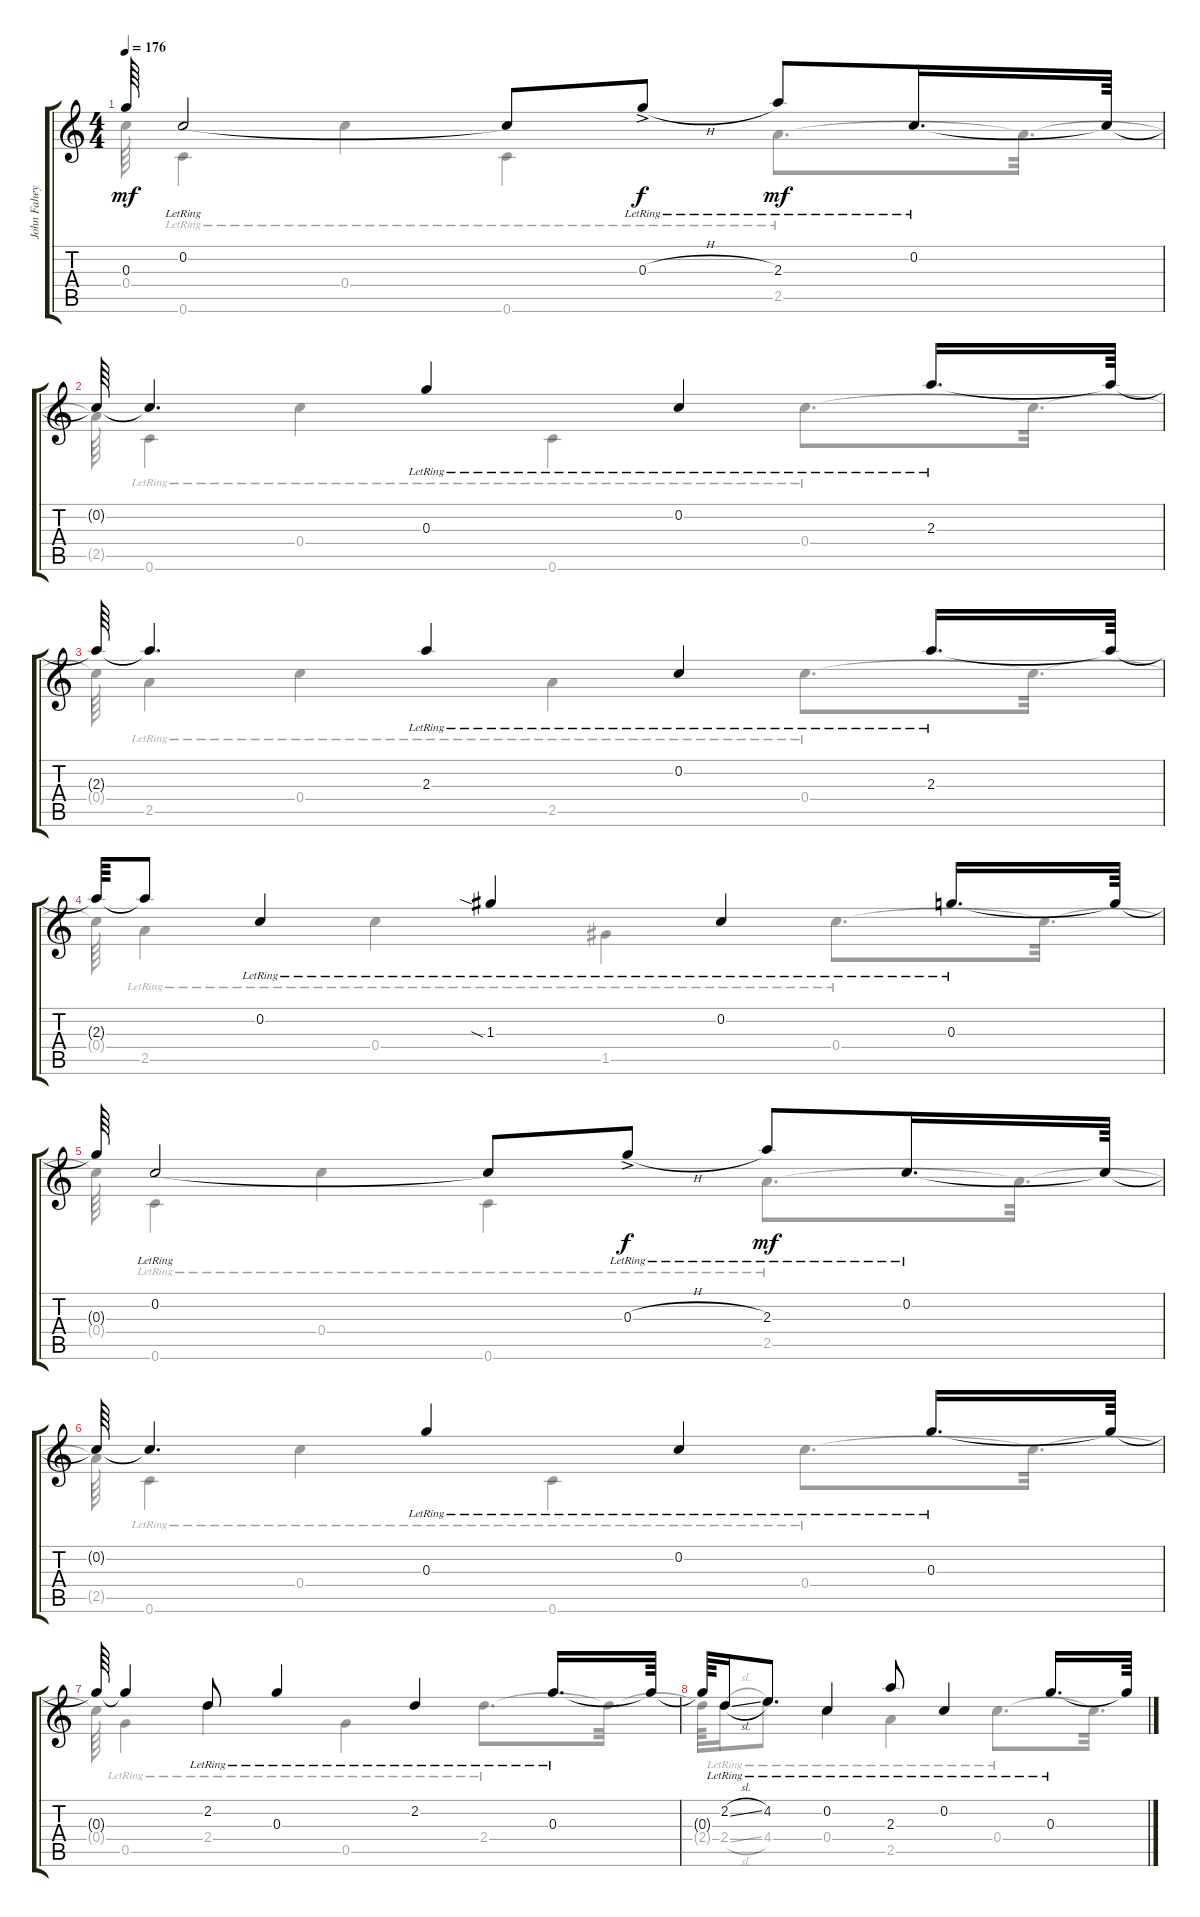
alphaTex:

\track ("John Fahey 12-String Guitar - High Cours" "John Fahey") {instrument acousticguitarsteel}
\staff {score tabs}
\tuning (E4 C4 G4 C4 G3 C3) {hide}
\voice
\ts (4 4)
\tempo 176
\clef g2
\ks c
0.3{t}.64{dy mf} 0.2{lr}.2 0.2{t}.8 0.3{h ac lr}.8{dy f} 2.3{lr}.8{dy mf} 0.2{lr}.16{d} 0.2{t}.64 |
0.2{t}.64 0.2{t}.4{d} 0.3{lr}.4 0.2{lr}.4 2.3{lr}.16{d} 2.3{t}.64 |
2.3{t}.64 2.3{t}.4{d} 2.3{lr}.4 0.2{lr}.4 2.3{lr}.16{d} 2.3{t}.64 |
2.3{t}.64 2.3{t}.8 0.2{lr}.4 1.3{sia lr}.4 0.2{lr}.4 0.3{lr}.16{d} 0.3{t}.64 |
0.3{t}.64 0.2{lr}.2 0.2{t}.8 0.3{h ac lr}.8{dy f} 2.3{lr}.8{dy mf} 0.2{lr}.16{d} 0.2{t}.64 |
0.2{t}.64 0.2{t}.4{d} 0.3{lr}.4 0.2{lr}.4 0.3{lr}.16{d} 0.3{t}.64 |
0.3{t}.64 0.3{t}.4 2.2{lr}.8 0.3{lr}.4 2.2{lr}.4 0.3{lr}.16{d} 0.3{t}.64 |
0.3{t}.64 2.2{sl lr}.16 4.2{lr}.8{d} 0.2{lr}.4 2.3{lr}.8 0.2{lr}.4 0.3{lr}.16{d} 0.3{t}.64
\voice
\clef g2
\ottava regular
\simile none
\ks c
0.4{t}.64{dy mf} 0.6{lr}.4 0.4{lr}.4 0.6{lr}.4 2.5{lr}.8{d} 2.5{t}.32{d} |
2.5{t}.64 0.6{lr}.4 0.4{lr}.4 0.6{lr}.4 0.4{lr}.8{d} 0.4{t}.32{d} |
0.4{t}.64 2.5{lr}.4 0.4{lr}.4 2.5{lr}.4 0.4{lr}.8{d} 0.4{t}.32{d} |
0.4{t}.64 2.5{lr}.4 0.4{lr}.4 1.5{lr}.4 0.4{lr}.8{d} 0.4{t}.32{d} |
0.4{t}.64 0.6{lr}.4 0.4{lr}.4 0.6{lr}.4 2.5{lr}.8{d} 2.5{t}.32{d} |
2.5{t}.64 0.6{lr}.4 0.4{lr}.4 0.6{lr}.4 0.4{lr}.8{d} 0.4{t}.32{d} |
0.4{t}.64 0.5{lr}.4 2.4{lr}.4 0.5{lr}.4 2.4{lr}.8{d} 2.4{t}.32{d} |
2.4{t}.64 2.4{sl lr}.16 4.4{lr}.8{d} 0.4{lr}.4 2.5{lr}.4 0.4{lr}.8{d} 0.4{t}.32{d}
